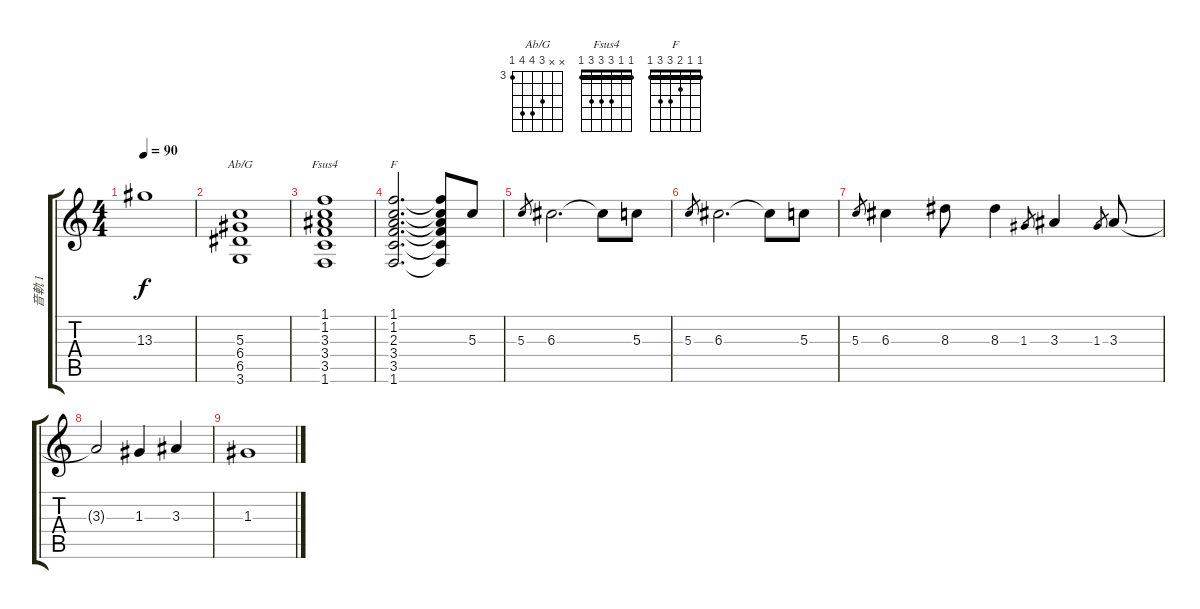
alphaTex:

\track ("音軌 1" "音軌 1") {instrument electricguitarjazz}
\staff {score tabs}
\tuning (E4 B3 G3 D3 A2 E2) {hide}
\chord ("Ab/G" x x 5 6 6 3) {firstfret 3}
\chord ("Fsus4" 1 1 3 3 3 1) {barre 1}
\chord ("F" 1 1 2 3 3 1) {barre 1}
\ts (4 4)
\tempo 90
\clef g2
\ks c
13.3.1{dy f} |
(5.3 6.4 6.5 3.6).1{ch "Ab/G"} |
(1.1 1.2 3.3 3.4 3.5 1.6).1{ch "Fsus4"} |
(1.1 1.2 2.3 3.4 3.5 1.6).2{d ch "F"} (1.1{t} 1.2{t} 2.3{t} 3.4{t} 3.5{t} 1.6{t}).8 5.3.8 |
5.3.8{gr} 6.3.2{d} 6.3{t}.8 5.3.8 |
5.3.8{gr} 6.3.2{d} 6.3{t}.8 5.3.8 |
5.3.8{gr} 6.3.4 8.3.8 8.3.4 1.3.8{gr} 3.3.4 1.3.8{gr} 3.3.8 |
3.3{t}.2 1.3.4 3.3.4 |
1.3.1
